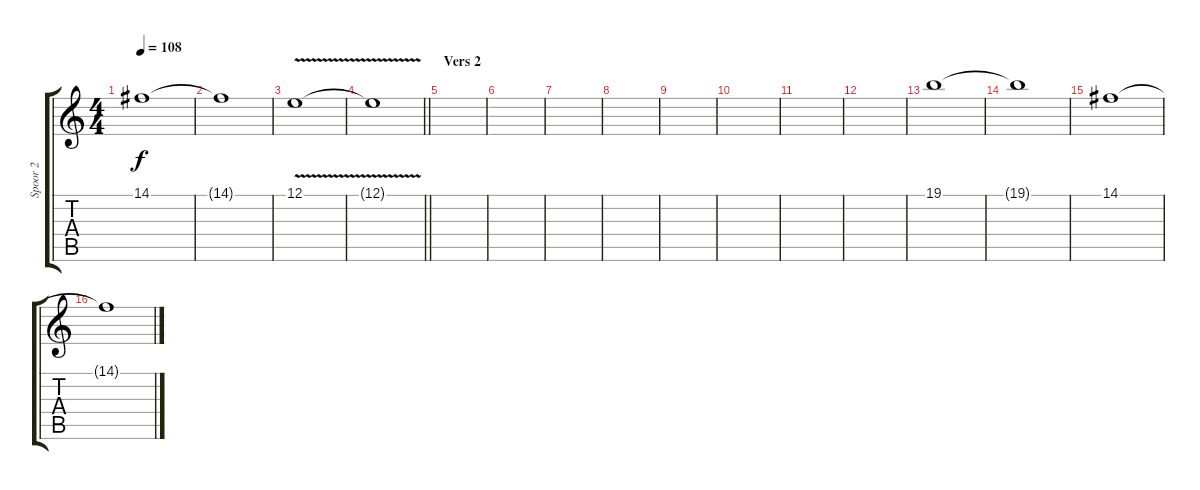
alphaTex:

\track ("Spoor 2" "Spoor 2") {instrument stringensemble1}
\staff {score tabs}
\tuning (E4 B3 G3 D3 A2 E2) {hide}
\ts (4 4)
\tempo 108
\clef g2
\ks c
14.1.1{dy f} |
14.1{t}.1 |
12.1{v}.1 |
\barLineRight lightlight
12.1{t}.1 |
\section ("" "Vers 2")
|
|
|
|
|
|
|
|
19.1.1 |
19.1{t}.1 |
14.1.1 |
14.1{t}.1
